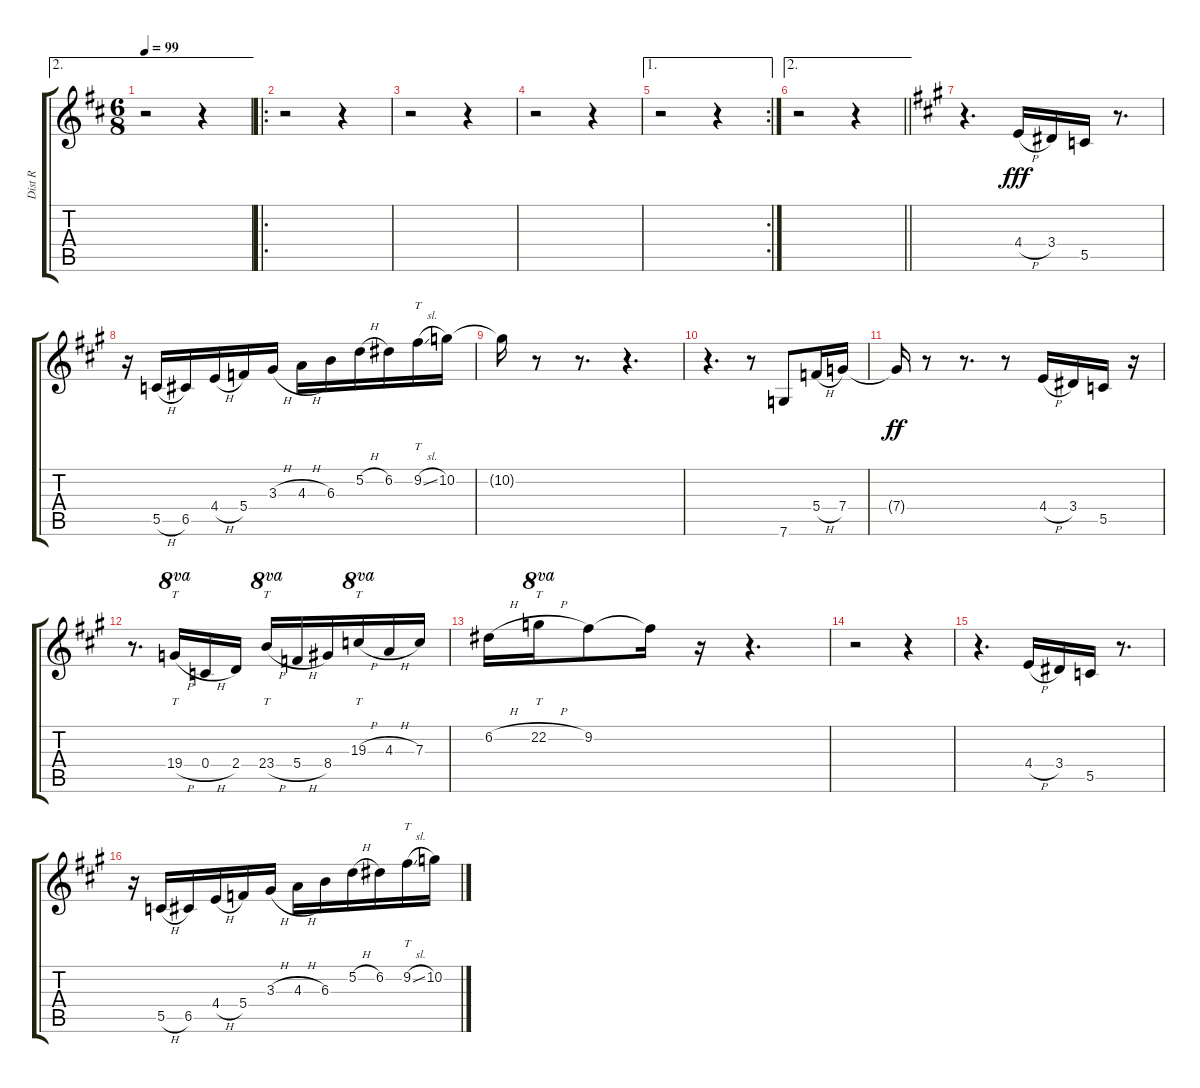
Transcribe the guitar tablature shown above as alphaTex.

\track ("Dist R" "Dist R") {instrument distortionguitar}
\staff {score tabs}
\tuning (D4 A3 F3 C3 G2 C2) {hide}
\ae 2
\ts (6 8)
\tempo 99
\clef g2
\ks d
r.2{dy f} r.4 |
\ro
r.2 r.4 |
r.2 r.4 |
r.2 r.4 |
\ae 1
\rc 2
r.2 r.4 |
\ae 2
\barLineRight lightlight
r.2 r.4 |
\ks a
r.4{d} 4.4{h}.16{dy fff} 3.4.16 5.5.16 r.8{d} |
r.16 5.5{h}.16 6.5.16 4.4{h}.16 5.4.16 3.3{h}.16 4.3{h}.16 6.3.16 5.2{h}.16 6.2.16 9.2{sl}.16{tt} 10.2.16 |
10.2{t}.16 r.8 r.8{d} r.4{d} |
r.4{d} r.8 7.6.8 5.4{h}.16 7.4.16 |
7.4{t}.16{dy ff} r.8 r.8{d} r.8 4.4{h}.16 3.4.16 5.5.16 r.16 |
r.8{d} 19.4{h}.16{tt ot 8va} 0.4{h}.16 2.4.16 23.4{h}.16{tt ot 8va} 5.4{h}.16 8.4.16 19.3{h}.16{tt ot 8va} 4.3{h}.16 7.3.16 |
6.2{h}.16 22.2{h}.16{tt ot 8va} 9.2.8 9.2{t}.16 r.16 r.4{d} |
r.2 r.4 |
r.4{d} 4.4{h}.16 3.4.16 5.5.16 r.8{d} |
r.16 5.5{h}.16 6.5.16 4.4{h}.16 5.4.16 3.3{h}.16 4.3{h}.16 6.3.16 5.2{h}.16 6.2.16 9.2{sl}.16{tt} 10.2.16
